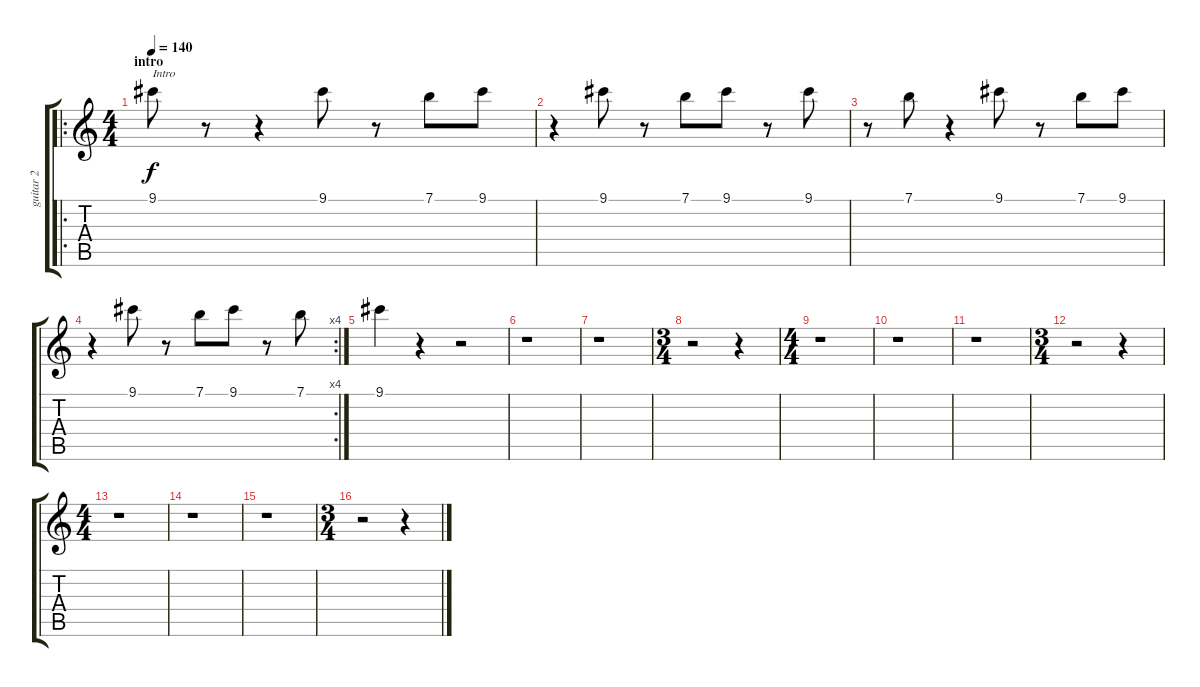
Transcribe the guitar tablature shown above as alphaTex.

\track ("guitar 2" "guitar 2") {instrument electricguitarclean}
\staff {score tabs}
\tuning (E4 B3 G3 D3 A2 E2) {hide}
\ro
\ts (4 4)
\section ("" "intro")
\tempo 140
\clef g2
\ks c
9.1.8{txt "Intro" dy f instrument electricguitarclean} r.8 r.4 9.1.8 r.8 7.1.8 9.1.8 |
r.4 9.1.8 r.8 7.1.8 9.1.8 r.8 9.1.8 |
r.8 7.1.8 r.4 9.1.8 r.8 7.1.8 9.1.8 |
\rc 4
r.4 9.1.8 r.8 7.1.8 9.1.8 r.8 7.1.8 |
9.1.4 r.4 r.2 |
r.1 |
r.1 |
\ts (3 4)
r.2 r.4 |
\ts (4 4)
r.1 |
r.1 |
r.1 |
\ts (3 4)
r.2 r.4 |
\ts (4 4)
r.1 |
r.1 |
r.1 |
\ts (3 4)
r.2 r.4
